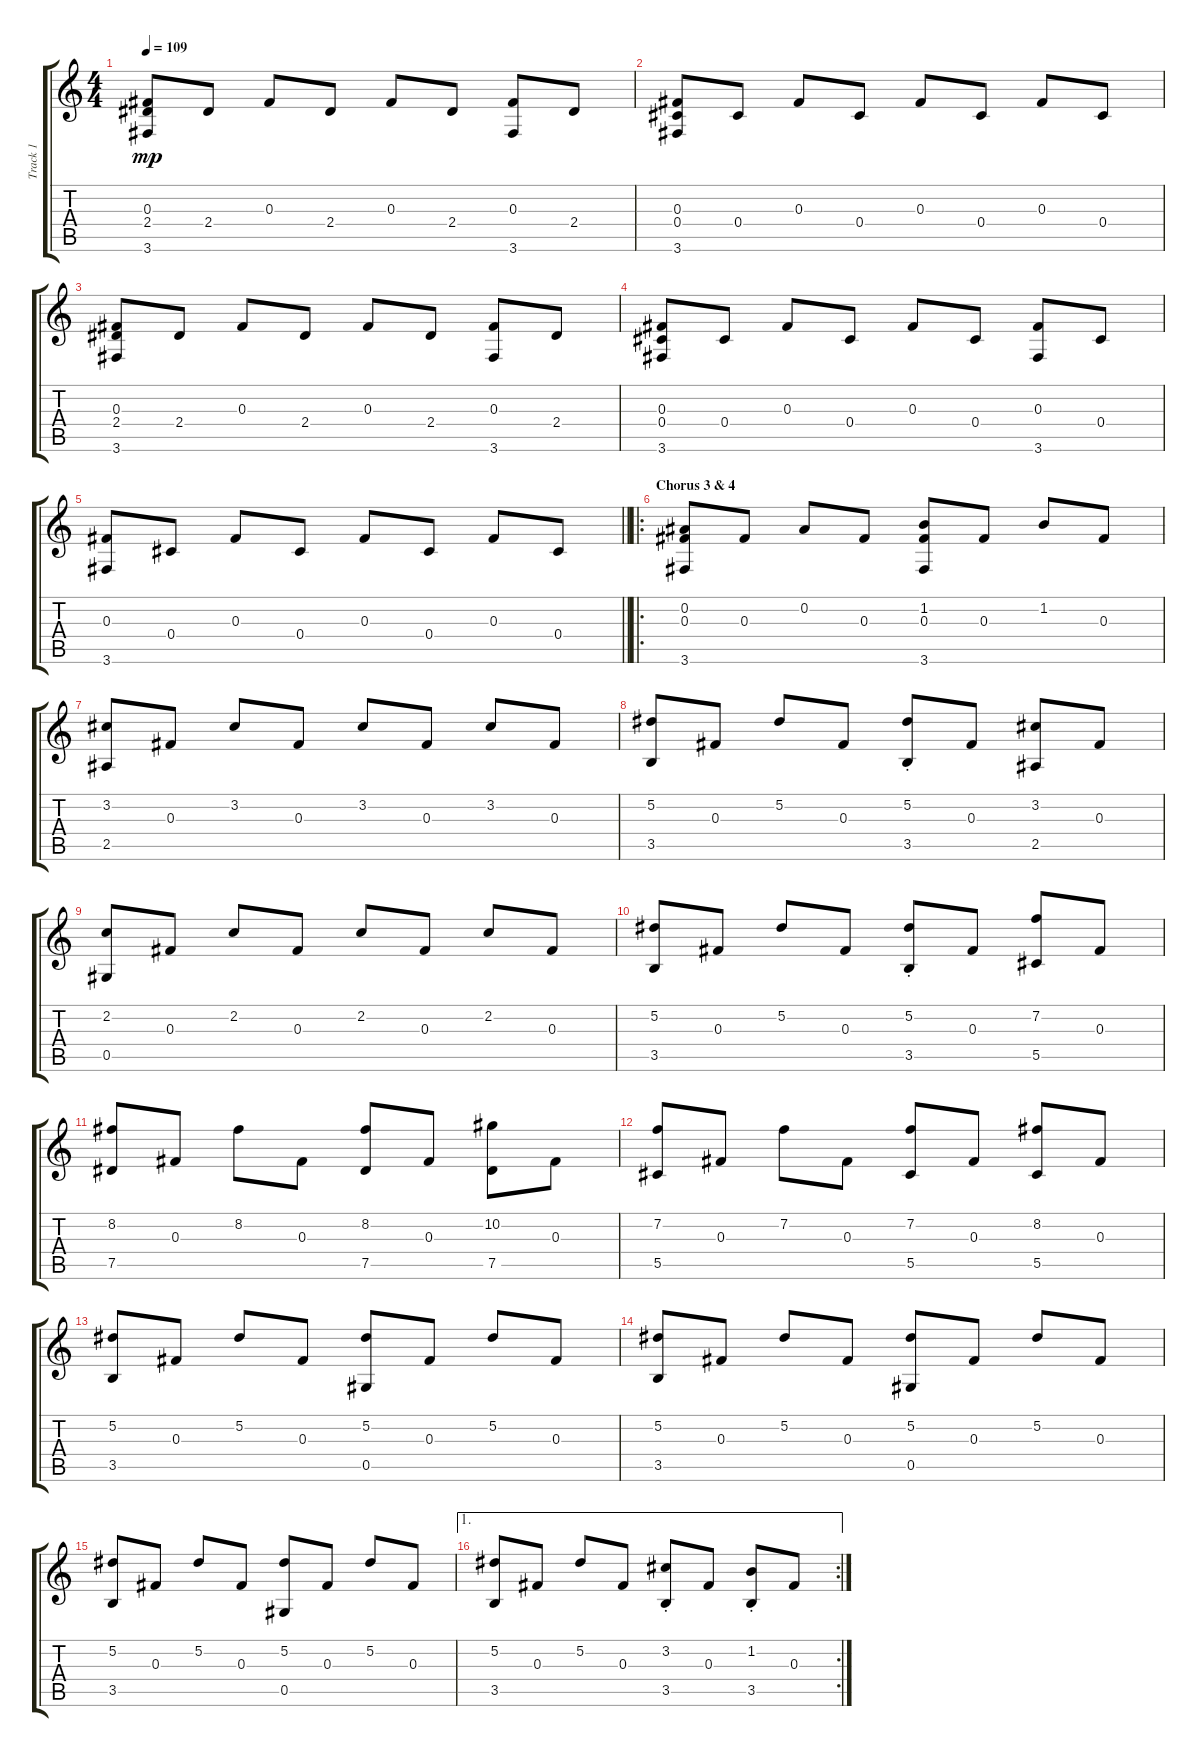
\track ("Track 1" "Track 1") {instrument acousticguitarsteel}
\staff {score tabs}
\tuning (Eb4 Bb3 Gb3 Db3 Ab2 Eb2) {hide}
\ts (4 4)
\tempo 109
\clef g2
\ks c
(0.3 2.4 3.6).8{dy mp} 2.4.8 0.3.8 2.4.8 0.3.8 2.4.8 (0.3 3.6).8 2.4.8 |
(0.3 0.4 3.6).8 0.4.8 0.3.8 0.4.8 0.3.8 0.4.8 0.3.8 0.4.8 |
(0.3 2.4 3.6).8 2.4.8 0.3.8 2.4.8 0.3.8 2.4.8 (0.3 3.6).8 2.4.8 |
(0.3 0.4 3.6).8 0.4.8 0.3.8 0.4.8 0.3.8 0.4.8 (0.3 3.6).8 0.4.8 |
\barLineRight lightlight
(0.3 3.6).8 0.4.8 0.3.8 0.4.8 0.3.8 0.4.8 0.3.8 0.4.8 |
\ro
\section ("" "Chorus 3 & 4")
(0.2 0.3 3.6).8 0.3.8 0.2.8 0.3.8 (1.2 0.3 3.6).8 0.3.8 1.2.8 0.3.8 |
(3.2 2.5).8 0.3.8 3.2.8 0.3.8 3.2.8 0.3.8 3.2.8 0.3.8 |
(5.2 3.5).8 0.3.8 5.2.8 0.3.8 (5.2{st} 3.5).8 0.3.8 (3.2 2.5).8 0.3.8 |
(2.2 0.5).8 0.3.8 2.2.8 0.3.8 2.2.8 0.3.8 2.2.8 0.3.8 |
(5.2 3.5).8 0.3.8 5.2.8 0.3.8 (5.2{st} 3.5).8 0.3.8 (7.2 5.5).8 0.3.8 |
(8.2 7.5).8 0.3.8 8.2.8 0.3.8 (8.2 7.5).8 0.3.8 (10.2 7.5).8 0.3.8 |
(7.2 5.5).8 0.3.8 7.2.8 0.3.8 (7.2 5.5).8 0.3.8 (8.2 5.5).8 0.3.8 |
(5.2 3.5).8 0.3.8 5.2.8 0.3.8 (5.2 0.5).8 0.3.8 5.2.8 0.3.8 |
(5.2 3.5).8 0.3.8 5.2.8 0.3.8 (5.2 0.5).8 0.3.8 5.2.8 0.3.8 |
(5.2 3.5).8 0.3.8 5.2.8 0.3.8 (5.2 0.5).8 0.3.8 5.2.8 0.3.8 |
\ae 1
\rc 2
(5.2 3.5).8 0.3.8 5.2.8 0.3.8 (3.2{st} 3.5).8 0.3.8 (1.2{st} 3.5).8 0.3.8
